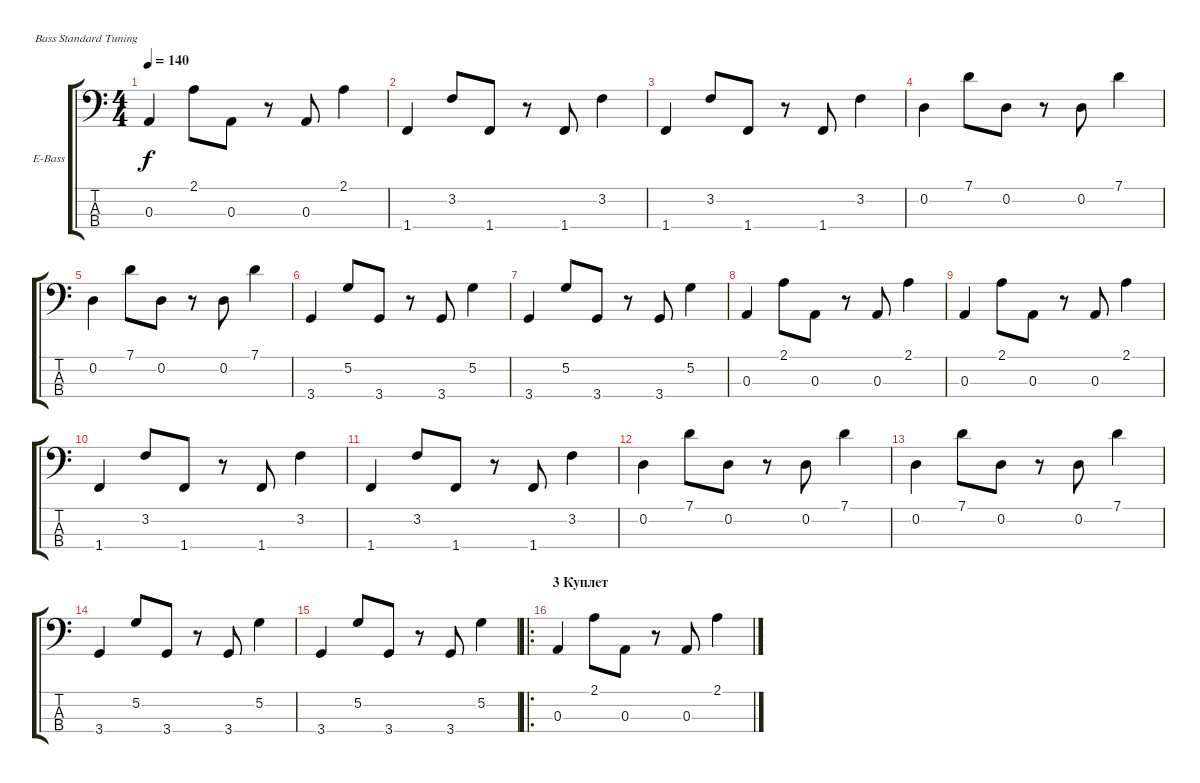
\defaultSystemsLayout 4
\bracketExtendMode groupsimilarinstruments
\firstSystemTrackNameOrientation horizontal
\otherSystemsTrackNameOrientation horizontal
\track ("Electric Bass" "E-Bass") {instrument electricbassfinger}
\staff {score tabs}
\tuning (G2 D2 A1 E1)
\ts (4 4)
\tempo 140
\clef f4
\ks c
0.3.4{dy f} 2.1.8 0.3.8 r.8 0.3.8 2.1.4 |
1.4.4 3.2.8 1.4.8 r.8 1.4.8 3.2.4 |
1.4.4 3.2.8 1.4.8 r.8 1.4.8 3.2.4 |
0.2.4 7.1.8 0.2.8 r.8 0.2.8 7.1.4 |
0.2.4 7.1.8 0.2.8 r.8 0.2.8 7.1.4 |
3.4.4 5.2.8 3.4.8 r.8 3.4.8 5.2.4 |
3.4.4 5.2.8 3.4.8 r.8 3.4.8 5.2.4 |
0.3.4 2.1.8 0.3.8 r.8 0.3.8 2.1.4 |
0.3.4 2.1.8 0.3.8 r.8 0.3.8 2.1.4 |
1.4.4 3.2.8 1.4.8 r.8 1.4.8 3.2.4 |
1.4.4 3.2.8 1.4.8 r.8 1.4.8 3.2.4 |
0.2.4 7.1.8 0.2.8 r.8 0.2.8 7.1.4 |
0.2.4 7.1.8 0.2.8 r.8 0.2.8 7.1.4 |
3.4.4 5.2.8 3.4.8 r.8 3.4.8 5.2.4 |
3.4.4 5.2.8 3.4.8 r.8 3.4.8 5.2.4 |
\ro
\section ("" "3 Куплет")
0.3.4 2.1.8 0.3.8 r.8 0.3.8 2.1.4
